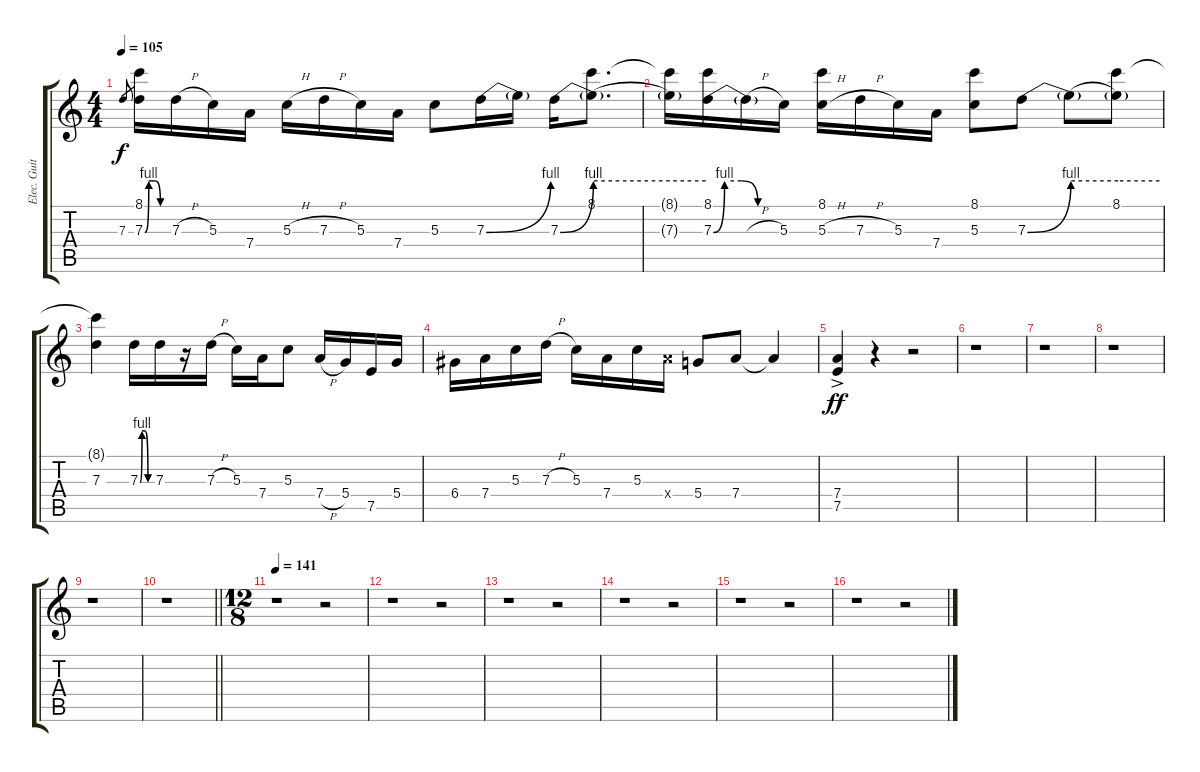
\track ("Elec. Guitar 1" "Elec. Guit") {instrument overdrivenguitar}
\staff {score tabs}
\tuning (E4 B3 G3 D3 A2 E2) {hide}
\ts (4 4)
\tempo 105
\clef g2
\ks c
7.3.8{gr dy f} (8.1{t} 7.3{be (custom 0 0 10 4 25 4 40 0 60 0)}).16 7.3{h}.16 5.3.16 7.4.16 5.3{h}.16 7.3{h}.16 5.3.16 7.4.16 5.3.8 7.3{be (bend 0 0 60 4)}.16 7.3{t}.16 7.3{be (bend 0 0 60 4)}.16 (8.1 7.3{be (hold 0 4 60 4) t}).8{d} |
(8.1{t} 7.3{t}).16 (8.1 7.3{be (custom 0 0 10 4 25 4 40 0 60 0)}).16 7.3{h t}.16 5.3.16 (8.1 5.3{h}).16 7.3{h}.16 5.3.16 7.4.16 (8.1 5.3).8 7.3{be (bend 0 0 60 4)}.8 7.3{be (hold 0 4 60 4) t}.8 (8.1 7.3{be (hold 0 4 60 4) t}).8 |
(8.1{t} 7.3).4 7.3{be (custom 0 0 10 4 25 4 40 0 60 0)}.16 7.3.16 r.16 7.3{h}.16 5.3.16 7.4.16 5.3.8 7.4{h}.16 5.4.16 7.5.16 5.4.16 |
6.4.16 7.4.16 5.3.16 7.3{h}.16 5.3.16 7.4.16 5.3.16 7.4{x}.16 5.4.8 7.4.8 7.4{t}.4 |
(7.4{ac} 7.5{ac}).4{dy ff} r.4 r.2 |
r.1 |
r.1 |
r.1 |
r.1 |
\barLineRight lightlight
r.1 |
\ts (12 8)
\tempo 141
r.1 r.2 |
r.1 r.2 |
r.1 r.2 |
r.1 r.2 |
r.1 r.2 |
r.1 r.2
